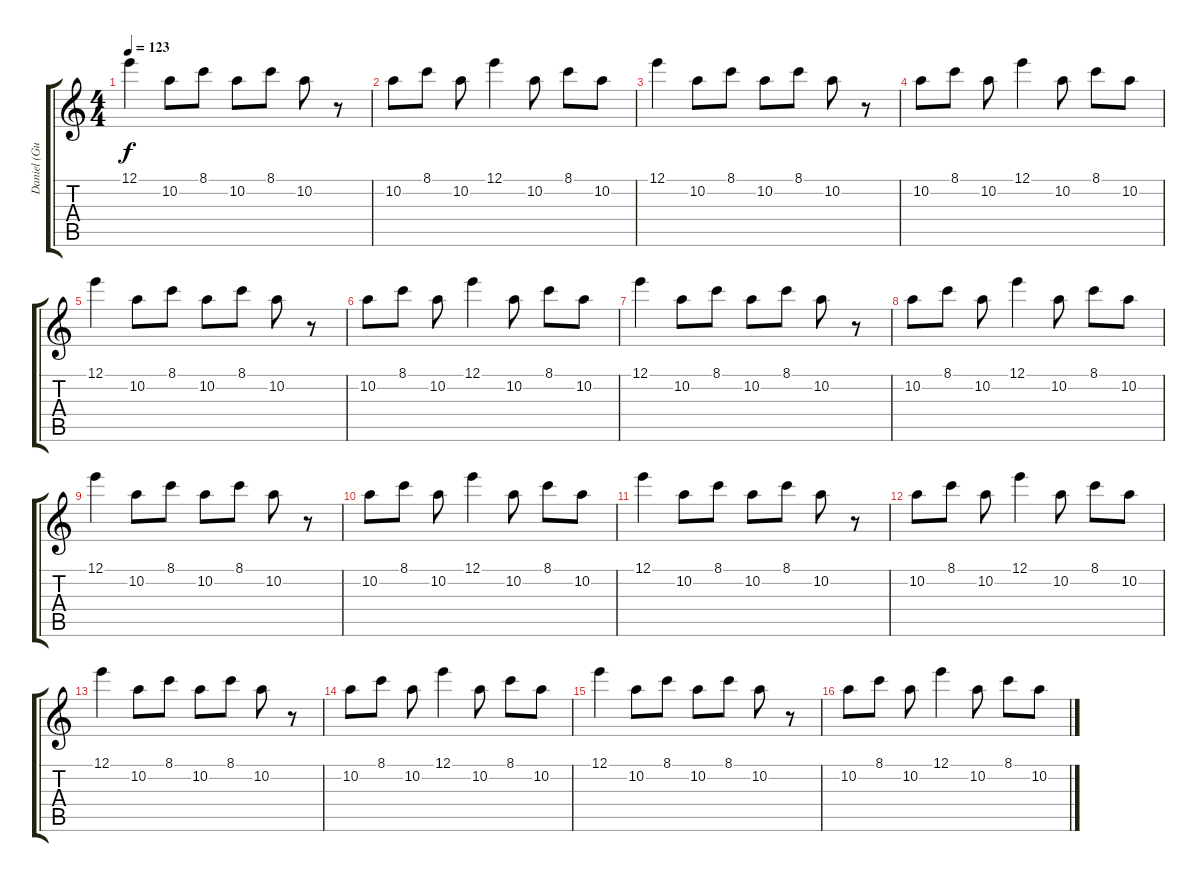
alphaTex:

\track ("Daniel (Guitar)" "Daniel (Gu") {instrument electricguitarclean}
\staff {score tabs}
\tuning (E4 B3 G3 D3 A2 E2) {hide}
\ts (4 4)
\tempo 123
\clef g2
\ks c
12.1.4{dy f} 10.2.8 8.1.8 10.2.8 8.1.8 10.2.8 r.8 |
10.2.8 8.1.8 10.2.8 12.1.4 10.2.8 8.1.8 10.2.8 |
12.1.4 10.2.8 8.1.8 10.2.8 8.1.8 10.2.8 r.8 |
10.2.8 8.1.8 10.2.8 12.1.4 10.2.8 8.1.8 10.2.8 |
12.1.4 10.2.8 8.1.8 10.2.8 8.1.8 10.2.8 r.8 |
10.2.8 8.1.8 10.2.8 12.1.4 10.2.8 8.1.8 10.2.8 |
12.1.4 10.2.8 8.1.8 10.2.8 8.1.8 10.2.8 r.8 |
10.2.8 8.1.8 10.2.8 12.1.4 10.2.8 8.1.8 10.2.8 |
12.1.4 10.2.8 8.1.8 10.2.8 8.1.8 10.2.8 r.8 |
10.2.8 8.1.8 10.2.8 12.1.4 10.2.8 8.1.8 10.2.8 |
12.1.4 10.2.8 8.1.8 10.2.8 8.1.8 10.2.8 r.8 |
10.2.8 8.1.8 10.2.8 12.1.4 10.2.8 8.1.8 10.2.8 |
12.1.4 10.2.8 8.1.8 10.2.8 8.1.8 10.2.8 r.8 |
10.2.8 8.1.8 10.2.8 12.1.4 10.2.8 8.1.8 10.2.8 |
12.1.4 10.2.8 8.1.8 10.2.8 8.1.8 10.2.8 r.8 |
10.2.8 8.1.8 10.2.8 12.1.4 10.2.8 8.1.8 10.2.8
